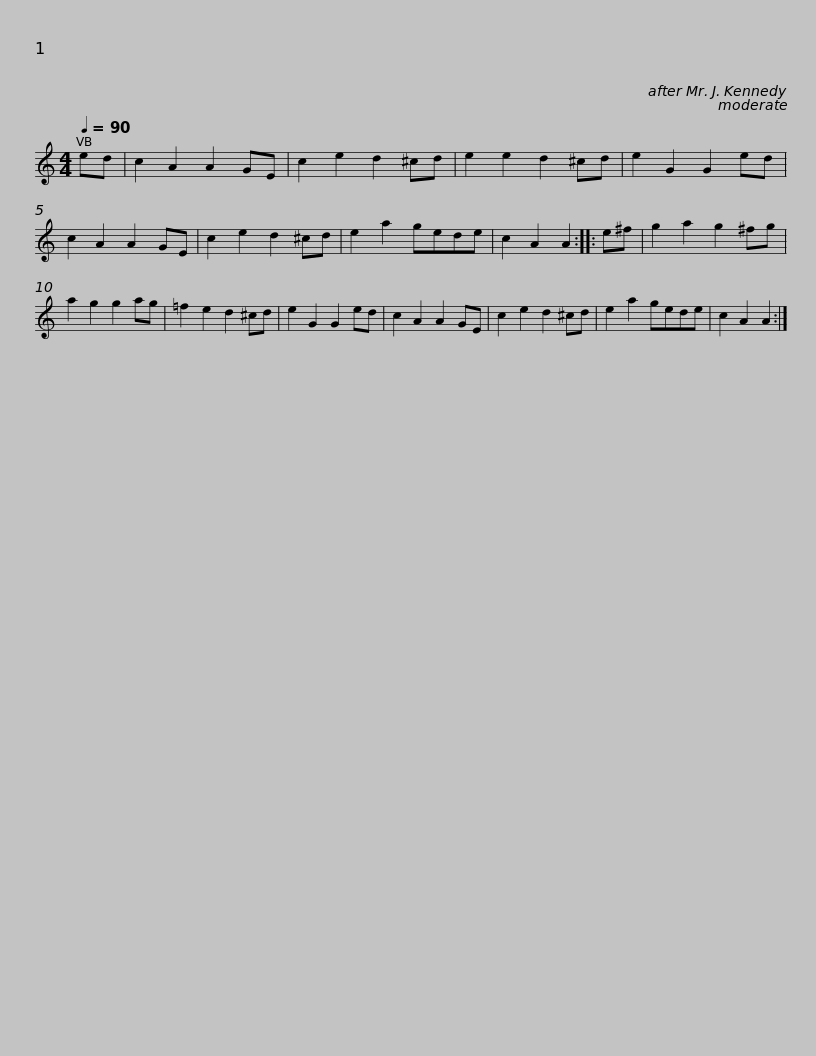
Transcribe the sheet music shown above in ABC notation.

X:1
L:1/8
Q:1/4=90
M:4/4
I:linebreak $
K:C
V:1 treble
V:1
 ed | c2 A2 A2 GE | c2 e2 d2 ^cd | e2 e2 d2 ^cd | e2 G2 G2 ed | %5
 c2 A2 A2 GE | c2 e2 d2 ^cd | e2 a2 gede |$ c2 A2 A2 :: e^f | %10
 g2 a2 g2 ^fg | a2 g2 g2 ag | =f2 e2 d2 ^cd | e2 G2 G2 ed | c2 A2 A2 GE | %15
 c2 e2 d2 ^cd |$ e2 a2 gede | c2 A2 A2 :| %18
